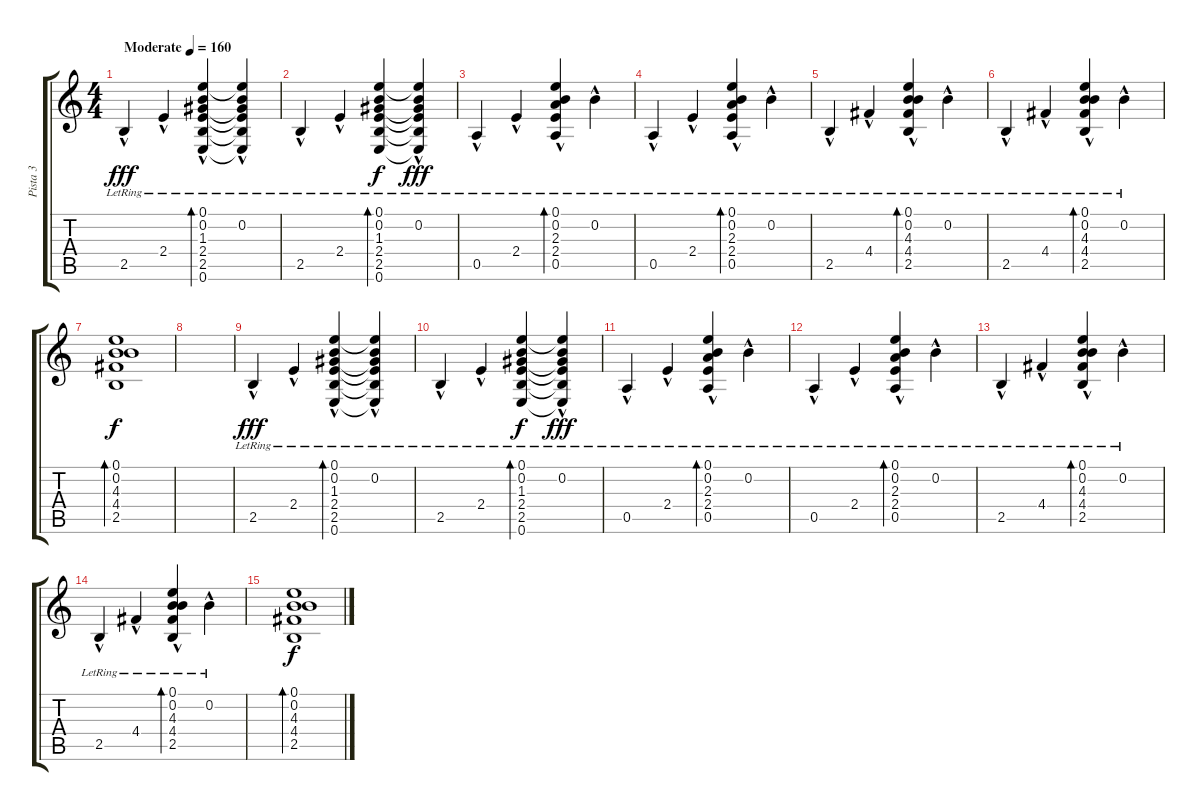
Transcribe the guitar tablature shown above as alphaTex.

\track ("Pista 3" "Pista 3") {solo instrument acousticguitarsteel}
\staff {score tabs}
\tuning (E4 B3 G3 D3 A2 E2) {hide}
\ts (4 4)
\tempo (160 "Moderate")
\clef g2
\ks c
2.5{hac lr}.4{dy fff instrument acousticguitarsteel} 2.4{hac lr}.4 (0.1{lr} 0.2{hac lr} 1.3{lr} 2.4{lr} 2.5{lr} 0.6{lr}).4{bd 60} (0.1{t} 0.2{hac lr} 1.3{t} 2.4{t} 2.5{t} 0.6{t}).4 |
2.5{hac lr}.4 2.4{hac lr}.4 (0.1{lr} 0.2{lr} 1.3{lr} 2.4{lr} 2.5{lr} 0.6{lr}).4{bd 60 dy f} (0.1{t} 0.2{hac lr} 1.3{t} 2.4{t} 2.5{t} 0.6{t}).4{dy fff} |
0.5{hac lr}.4 2.4{hac lr}.4 (0.1{lr} 0.2{hac lr} 2.3{lr} 2.4{lr} 0.5{lr}).4{bd 60} 0.2{hac lr}.4 |
0.5{hac lr}.4 2.4{hac lr}.4 (0.1{lr} 0.2{hac lr} 2.3{lr} 2.4{lr} 0.5{lr}).4{bd 60} 0.2{hac lr}.4 |
2.5{hac lr}.4 4.4{hac lr}.4 (0.1{lr} 0.2{hac lr} 4.3{lr} 4.4{lr} 2.5{lr}).4{bd 60} 0.2{hac lr}.4 |
2.5{hac lr}.4 4.4{hac lr}.4 (0.1{lr} 0.2{hac lr} 4.3{lr} 4.4{lr} 2.5{lr}).4{bd 60} 0.2{hac lr}.4 |
(0.1 0.2 4.3 4.4 2.5).1{bd 120 dy f} |
|
2.5{hac lr}.4{dy fff} 2.4{hac lr}.4 (0.1{lr} 0.2{hac lr} 1.3{lr} 2.4{lr} 2.5{lr} 0.6{lr}).4{bd 60} (0.1{t} 0.2{hac lr} 1.3{t} 2.4{t} 2.5{t} 0.6{t}).4 |
2.5{hac lr}.4 2.4{hac lr}.4 (0.1{lr} 0.2{lr} 1.3{lr} 2.4{lr} 2.5{lr} 0.6{lr}).4{bd 60 dy f} (0.1{t} 0.2{hac lr} 1.3{t} 2.4{t} 2.5{t} 0.6{t}).4{dy fff} |
0.5{hac lr}.4 2.4{hac lr}.4 (0.1{lr} 0.2{hac lr} 2.3{lr} 2.4{lr} 0.5{lr}).4{bd 60} 0.2{hac lr}.4 |
0.5{hac lr}.4 2.4{hac lr}.4 (0.1{lr} 0.2{hac lr} 2.3{lr} 2.4{lr} 0.5{lr}).4{bd 60} 0.2{hac lr}.4 |
2.5{hac lr}.4 4.4{hac lr}.4 (0.1{lr} 0.2{hac lr} 4.3{lr} 4.4{lr} 2.5{lr}).4{bd 60} 0.2{hac lr}.4 |
2.5{hac lr}.4 4.4{hac lr}.4 (0.1{lr} 0.2{hac lr} 4.3{lr} 4.4{lr} 2.5{lr}).4{bd 60} 0.2{hac lr}.4 |
(0.1 0.2 4.3 4.4 2.5).1{bd 120 dy f}
